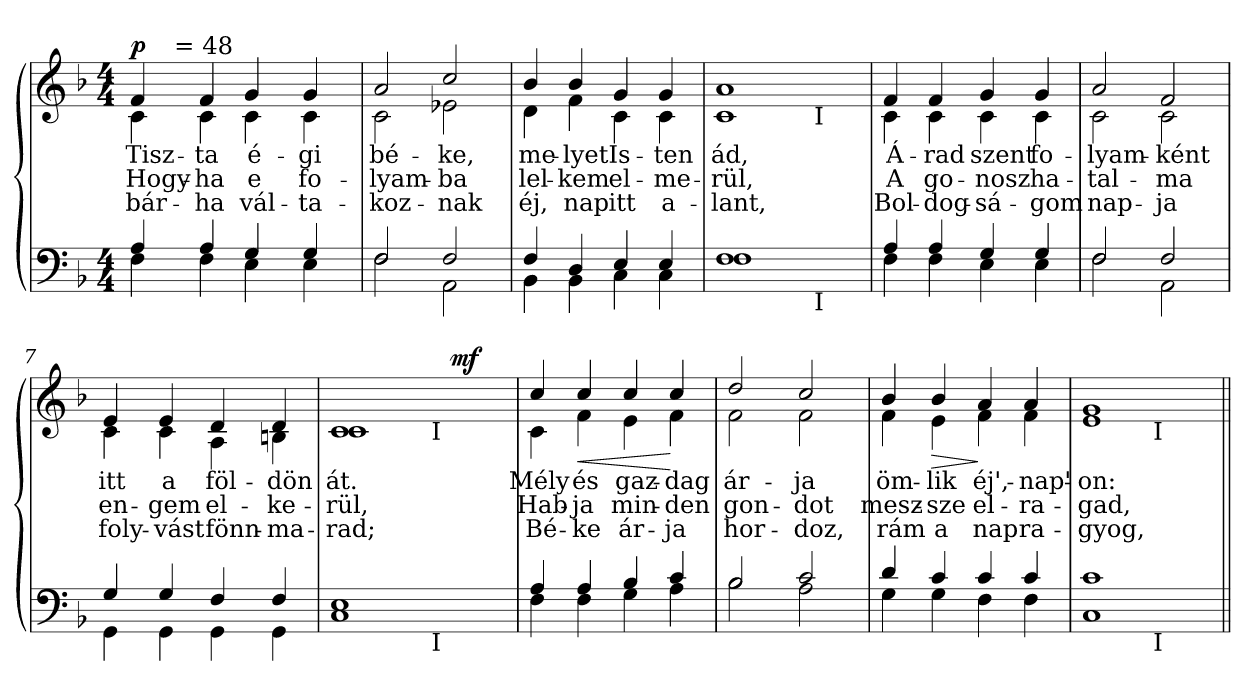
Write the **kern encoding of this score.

**kern	**kern	**text	**text	**text	**dynam
*part2	*part1	*part1	*part1	*part1	*part1
*staff2	*staff1	*staff1	*staff1	*staff1	*staff1
*clefF4	*clefG2	*	*	*	*
*k[b-]	*k[b-]	*	*	*	*
*F:	*F:	*	*	*	*
*M4/4	*M4/4	*	*	*	*
=1	=1	=1	=1	=1	=1
*^	*	*	*	*	*
!	!	!LO:TX:a:B:t=Sostenuto	!	!	!	!
!	!	!	!LO:LY:b	!LO:LY:b	!LO:LY:b	!LO:DY:b
*	*	*^	*	*	*	*
*	*	*	*^	*	*	*	*
4A/	4F\	4f/	4c\	8ryy	Tisz-	Hogy-	bár-	p
.	.	.	.	32ryy	.	.	.	.
!	!	!	!	!LO:TX:a:t== 48	!	!	!	!
.	.	.	.	2ryy	.	.	.	.
!	!	!	!	!	!LO:LY:b	!LO:LY:b	!LO:LY:b	!
4A/	4F\	4f/	4c\	.	-ta	-ha	-ha	.
!	!	!	!	!	!LO:LY:b	!LO:LY:b	!LO:LY:b	!
4G/	4E\	4g/	4c\	.	é-	e	vál-	.
.	.	.	.	4ryy	.	.	.	.
!	!	!	!	!	!LO:LY:b	!LO:LY:b	!LO:LY:b	!
4G/	4E\	4g/	4c\	.	-gi	fo-	-ta-	.
.	.	.	.	16.ryy	.	.	.	.
*	*	*v	*v	*v	*	*	*	*
=2	=2	=2	=2	=2	=2	=2
*	*	*^	*	*	*	*
*	*	*	*^	*	*	*	*
!	!	!	!	!	!LO:LY:b	!LO:LY:b	!LO:LY:b	!
*	*	*	*v	*v	*	*	*	*
2F/	2F\	2a/	2c\	bé-	-lyam-	-koz-	.
!	!	!	!	!LO:LY:b	!LO:LY:b	!LO:LY:b	!
2F/	2AA\	2cc/	2e-X\	-ke,	-ba	-nak	.
=3	=3	=3	=3	=3	=3	=3	=3
!	!	!	!	!LO:LY:b	!LO:LY:b	!LO:LY:b	!
4F/	4BB-\	4b-/	4d\	me-	lel-	éj,	.
!	!	!	!	!LO:LY:b	!LO:LY:b	!LO:LY:b	!
4D/	4BB-\	4b-/	4f\	-lyet	-kem	nap	.
!	!	!	!	!LO:LY:b	!LO:LY:b	!LO:LY:b	!
4E/	4C\	4g/	4c\	Is-	el-	itt	.
!	!	!	!	!LO:LY:b	!LO:LY:b	!LO:LY:b	!
4E/	4C\	4g/	4c\	-ten	-me-	a-	.
*	*	*v	*v	*	*	*	*
=4	=4	=4	=4	=4	=4	=4
*	*	*^	*	*	*	*
!	!	!	!	!LO:LY:b	!LO:LY:b	!LO:LY:b	!
*	*^	*	*^	*	*	*	*
1F	1F	2ryy	1a	1c	2ryy	ád,	-rül,	-lant,	.
.	.	8ryy	.	.	8ryy	.	.	.	.
!	!	!	!	!	!LO:TX:b:t=I	!	!	!	!
!	!	!LO:TX:b:t=I	!	!	!	!	!	!	!
.	.	4.ryy	.	.	4.ryy	.	.	.	.
*	*v	*v	*	*	*	*	*	*	*
*	*	*v	*v	*v	*	*	*	*
=5	=5	=5	=5	=5	=5	=5
*	*^	*^	*	*	*	*
*	*	*	*	*^	*	*	*	*
!	!	!	!	!	!	!LO:LY:b	!LO:LY:b	!LO:LY:b	!
*	*v	*v	*	*	*	*	*	*	*
*	*	*	*v	*v	*	*	*	*
4A/	4F\	4f/	4c\	Á-	A	Bol-	.
!	!	!	!	!LO:LY:b	!LO:LY:b	!LO:LY:b	!
4A/	4F\	4f/	4c\	-rad	go-	-dog-	.
!	!	!	!	!LO:LY:b	!LO:LY:b	!LO:LY:b	!
4G/	4E\	4g/	4c\	szent	-nosz	-sá-	.
!	!	!	!	!LO:LY:b	!LO:LY:b	!LO:LY:b	!
4G/	4E\	4g/	4c\	fo-	ha-	-gom	.
=6	=6	=6	=6	=6	=6	=6	=6
!	!	!	!	!LO:LY:b	!LO:LY:b	!LO:LY:b	!
2F/	2F\	2a/	2c\	-lyam-	-tal-	nap-	.
!	!	!	!	!LO:LY:b	!LO:LY:b	!LO:LY:b	!
2F/	2AA\	2f/	2c\	-ként	-ma	-ja	.
!!LO:LB:g=z	!!
=7	=7	=7	=7	=7	=7	=7	=7
!	!	!	!	!LO:LY:b	!LO:LY:b	!LO:LY:b	!
4G/	4GG\	4e/	4c\	itt	en-	foly-	.
!	!	!	!	!LO:LY:b	!LO:LY:b	!LO:LY:b	!
4G/	4GG\	4e/	4c\	a	-gem	-vást	.
!	!	!	!	!LO:LY:b	!LO:LY:b	!LO:LY:b	!
4F/	4GG\	4d/	4A\	föl-	el-	fönn-	.
!	!	!	!	!LO:LY:b	!LO:LY:b	!LO:LY:b	!
4F/	4GG\	4d/	4Bn\	-dön	-ke-	-ma-	.
*	*	*v	*v	*	*	*	*
=8	=8	=8	=8	=8	=8	=8
*	*	*^	*	*	*	*
!	!	!	!	!LO:LY:b	!LO:LY:b	!LO:LY:b	!
*	*^	*^	*^	*	*	*	*
1E	1C	2ryy	1c	1c	2ryy	2ryy	át.	-rül,	-rad;	.
.	.	8ryy	.	.	8.ryy	8ryy	.	.	.	.
!	!	!	!	!	!	!LO:TX:b:t=I	!	!	!	!
!	!	!LO:TX:b:t=I	!	!	!	!	!	!	!	!
.	.	4.ryy	.	.	.	4.ryy	.	.	.	.
!	!	!	!	!	!	!	!	!	!	!LO:DY:a
.	.	.	.	.	4ryy	.	.	.	.	mf
.	.	.	.	.	16ryy	.	.	.	.	.
*	*v	*v	*	*	*	*	*	*	*	*
*	*	*v	*v	*v	*v	*	*	*	*
=9	=9	=9	=9	=9	=9	=9
*	*^	*^	*	*	*	*
*	*	*	*	*^	*	*	*	*
*	*	*	*	*	*^	*	*	*	*
!	!	!	!	!	!	!	!LO:LY:b	!LO:LY:b	!LO:LY:b	!
*	*v	*v	*	*	*	*	*	*	*	*
*	*	*	*v	*v	*v	*	*	*	*
4A/	4F\	4cc/	4c\	Mély	Hab-	Bé-	.
!	!	!	!	!LO:LY:b	!LO:LY:b	!LO:LY:b	!LO:HP:b
4A/	4F\	4cc/	4f\	és	-ja	-ke	<
!	!	!	!	!LO:LY:b	!LO:LY:b	!LO:LY:b	!
4B-/	4G\	4cc/	4e\	gaz-	min-	ár-	.
!	!	!	!	!LO:LY:b	!LO:LY:b	!LO:LY:b	!
4c/	4A\	4cc/	4f\	-dag	-den	-ja	[
=10	=10	=10	=10	=10	=10	=10	=10
!	!	!	!	!LO:LY:b	!LO:LY:b	!LO:LY:b	!
2B-/	2B-\	2dd/	2f\	ár-	gon-	hor-	.
!	!	!	!	!LO:LY:b	!LO:LY:b	!LO:LY:b	!
2c/	2A\	2cc/	2f\	-ja	-dot	-doz,	.
=11	=11	=11	=11	=11	=11	=11	=11
!	!	!	!	!LO:LY:b	!LO:LY:b	!LO:LY:b	!
4d/	4G\	4b-/	4f\	öm-	mesz-	rám	.
!	!	!	!	!LO:LY:b	!LO:LY:b	!LO:LY:b	!LO:HP:b
4c/	4G\	4b-/	4e\	-lik	-sze	a	>
!	!	!	!	!LO:LY:b	!LO:LY:b	!LO:LY:b	!
4c/	4F\	4a/	4f\	éj',-	el-	nap	]
!	!	!	!	!LO:LY:b	!LO:LY:b	!LO:LY:b	!
4c/	4F\	4a/	4f\	-nap'-	-ra-	ra-	.
*	*	*v	*v	*	*	*	*
=12	=12	=12	=12	=12	=12	=12
*	*	*^	*	*	*	*
!	!	!	!	!LO:LY:b	!LO:LY:b	!LO:LY:b	!
*	*^	*	*^	*	*	*	*
1c	1C	2ryy	1g	1e	2ryy	-on:	-gad,	-gyog,	.
!	!	!	!	!	!LO:TX:b:t=I	!	!	!	!
!	!	!LO:TX:b:t=I	!	!	!	!	!	!	!
.	.	2ryy	.	.	2ryy	.	.	.	.
*v	*v	*v	*	*	*	*	*	*	*
*	*v	*v	*v	*	*	*	*
=||	=||	=||	=||	=||	=||
*-	*-	*-	*-	*-	*-
